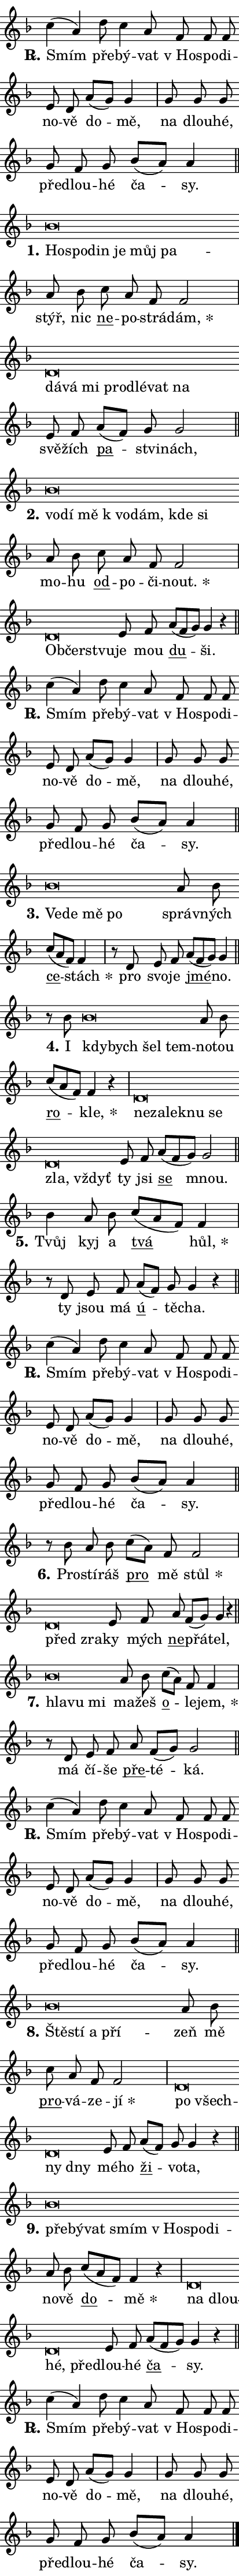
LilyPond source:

\version "2.22.1"
\header { tagline = "" }
\paper {
  indent = 0\cm
  top-margin = 0\cm
  right-margin = 0\cm
  bottom-margin = 0\cm
  left-margin = 0\cm
  paper-width = 7\cm
  page-breaking = #ly:one-page-breaking
  system-system-spacing.basic-distance = #11
  score-system-spacing.basic-distance = #11
  ragged-last = ##f
}


%% Author: Thomas Morley
%% https://lists.gnu.org/archive/html/lilypond-user/2020-05/msg00002.html
#(define (line-position grob)
"Returns position of @var[grob} in current system:
   @code{'start}, if at first time-step
   @code{'end}, if at last time-step
   @code{'middle} otherwise
"
  (let* ((col (ly:item-get-column grob))
         (ln (ly:grob-object col 'left-neighbor))
         (rn (ly:grob-object col 'right-neighbor))
         (col-to-check-left (if (ly:grob? ln) ln col))
         (col-to-check-right (if (ly:grob? rn) rn col))
         (break-dir-left
           (and
             (ly:grob-property col-to-check-left 'non-musical #f)
             (ly:item-break-dir col-to-check-left)))
         (break-dir-right
           (and
             (ly:grob-property col-to-check-right 'non-musical #f)
             (ly:item-break-dir col-to-check-right))))
        (cond ((eqv? 1 break-dir-left) 'start)
              ((eqv? -1 break-dir-right) 'end)
              (else 'middle))))

#(define (tranparent-at-line-position vctor)
  (lambda (grob)
  "Relying on @code{line-position} select the relevant enry from @var{vctor}.
Used to determine transparency,"
    (case (line-position grob)
      ((end) (not (vector-ref vctor 0)))
      ((middle) (not (vector-ref vctor 1)))
      ((start) (not (vector-ref vctor 2))))))

noteHeadBreakVisibility =
#(define-music-function (break-visibility)(vector?)
"Makes @code{NoteHead}s transparent relying on @var{break-visibility}"
#{
  \override NoteHead.transparent =
    #(tranparent-at-line-position break-visibility)
#})

#(define delete-ledgers-for-transparent-note-heads
  (lambda (grob)
    "Reads whether a @code{NoteHead} is transparent.
If so this @code{NoteHead} is removed from @code{'note-heads} from
@var{grob}, which is supposed to be @code{LedgerLineSpanner}.
As a result ledgers are not printed for this @code{NoteHead}"
    (let* ((nhds-array (ly:grob-object grob 'note-heads))
           (nhds-list
             (if (ly:grob-array? nhds-array)
                 (ly:grob-array->list nhds-array)
                 '()))
           ;; Relies on the transparent-property being done before
           ;; Staff.LedgerLineSpanner.after-line-breaking is executed.
           ;; This is fragile ...
           (to-keep
             (remove
               (lambda (nhd)
                 (ly:grob-property nhd 'transparent #f))
               nhds-list)))
      ;; TODO find a better method to iterate over grob-arrays, similiar
      ;; to filter/remove etc for lists
      ;; For now rebuilt from scratch
      (set! (ly:grob-object grob 'note-heads)  '())
      (for-each
        (lambda (nhd)
          (ly:pointer-group-interface::add-grob grob 'note-heads nhd))
        to-keep))))

hideNotes = {
  \noteHeadBreakVisibility #begin-of-line-visible
}
unHideNotes = {
  \noteHeadBreakVisibility #all-visible
}

% work-around for resetting accidentals
% https://lilypond.org/doc/v2.23/Documentation/notation/displaying-rhythms#unmetered-music
cadenzaMeasure = {
  \cadenzaOff
  \partial 1024 s1024
  \cadenzaOn
}

#(define-markup-command (accent layout props text) (markup?)
  "Underline accented syllable"
  (interpret-markup layout props
    #{\markup \override #'(offset . 4.3) \underline { #text }#}))

responsum = \markup \concat {
  "R" \hspace #-1.05 \path #0.1 #'((moveto 0 0.07) (lineto 0.9 0.8)) \hspace #0.05 "."
}

\layout {
    \context {
        \Staff
        \remove "Time_signature_engraver"
        \override LedgerLineSpanner.after-line-breaking = #delete-ledgers-for-transparent-note-heads
    }
    \context {
        \Voice {
            \override NoteHead.output-attributes = #'((class . "notehead"))
            \override Hairpin.height = #0.55
        }
    }
    \context {
        \Lyrics {
            \override StanzaNumber.output-attributes = #'((class . "stanzanumber"))
            \override LyricSpace.minimum-distance = #0.9
            \override LyricText.font-name = #"TeX Gyre Schola"
            \override LyricText.font-size = 1
            \override StanzaNumber.font-name = #"TeX Gyre Schola Bold"
            \override StanzaNumber.font-size = 1
        }
    }
}

% magnetic-lyrics.ily
%
%   written by
%     Jean Abou Samra <jean@abou-samra.fr>
%     Werner Lemberg <wl@gnu.org>
%
%   adapted by
%     Jiri Hon <jiri.hon@gmail.com>
%
% Version 2022-Apr-15

% https://www.mail-archive.com/lilypond-user@gnu.org/msg149350.html

#(define (Left_hyphen_pointer_engraver context)
   "Collect syllable-hyphen-syllable occurrences in lyrics and store
them in properties.  This engraver only looks to the left.  For
example, if the lyrics input is @code{foo -- bar}, it does the
following.

@itemize @bullet
@item
Set the @code{text} property of the @code{LyricHyphen} grob between
@q{foo} and @q{bar} to @code{foo}.

@item
Set the @code{left-hyphen} property of the @code{LyricText} grob with
text @q{foo} to the @code{LyricHyphen} grob between @q{foo} and
@q{bar}.
@end itemize

Use this auxiliary engraver in combination with the
@code{lyric-@/text::@/apply-@/magnetic-@/offset!} hook."
   (let ((hyphen #f)
         (text #f))
     (make-engraver
      (acknowledgers
       ((lyric-syllable-interface engraver grob source-engraver)
        (set! text grob)))
      (end-acknowledgers
       ((lyric-hyphen-interface engraver grob source-engraver)
        ;(when (not (grob::has-interface grob 'lyric-space-interface))
          (set! hyphen grob)));)
      ((stop-translation-timestep engraver)
       (when (and text hyphen)
         (ly:grob-set-object! text 'left-hyphen hyphen))
       (set! text #f)
       (set! hyphen #f)))))

#(define (lyric-text::apply-magnetic-offset! grob)
   "If the space between two syllables is less than the value in
property @code{LyricText@/.details@/.squash-threshold}, move the right
syllable to the left so that it gets concatenated with the left
syllable.

Use this function as a hook for
@code{LyricText@/.after-@/line-@/breaking} if the
@code{Left_@/hyphen_@/pointer_@/engraver} is active."
   (let ((hyphen (ly:grob-object grob 'left-hyphen #f)))
     (when hyphen
       (let ((left-text (ly:spanner-bound hyphen LEFT)))
         (when (grob::has-interface left-text 'lyric-syllable-interface)
           (let* ((common (ly:grob-common-refpoint grob left-text X))
                  (this-x-ext (ly:grob-extent grob common X))
                  (left-x-ext
                   (begin
                     ;; Trigger magnetism for left-text.
                     (ly:grob-property left-text 'after-line-breaking)
                     (ly:grob-extent left-text common X)))
                  ;; `delta` is the gap width between two syllables.
                  (delta (- (interval-start this-x-ext)
                            (interval-end left-x-ext)))
                  (details (ly:grob-property grob 'details))
                  (threshold (assoc-get 'squash-threshold details 0.2)))
             (when (< delta threshold)
               (let* (;; We have to manipulate the input text so that
                      ;; ligatures crossing syllable boundaries are not
                      ;; disabled.  For languages based on the Latin
                      ;; script this is essentially a beautification.
                      ;; However, for non-Western scripts it can be a
                      ;; necessity.
                      (lt (ly:grob-property left-text 'text))
                      (rt (ly:grob-property grob 'text))
                      (is-space (grob::has-interface hyphen 'lyric-space-interface))
                      (space (if is-space " " ""))
                      (space-markup (grob-interpret-markup grob " "))
                      (space-size (interval-length (ly:stencil-extent space-markup X)))
                      (extra-delta (if is-space space-size 0))
                      ;; Append new syllable.
                      (ltrt-space (if (and (string? lt) (string? rt))
                                (string-append lt space rt)
                                (make-concat-markup (list lt space rt))))
                      ;; Right-align `ltrt` to the right side.
                      (ltrt-space-markup (grob-interpret-markup
                               grob
                               (make-translate-markup
                                (cons (interval-length this-x-ext) 0)
                                (make-right-align-markup ltrt-space)))))
                 (begin
                   ;; Don't print `left-text`.
                   (ly:grob-set-property! left-text 'stencil #f)
                   ;; Set text and stencil (which holds all collected
                   ;; syllables so far) and shift it to the left.
                   (ly:grob-set-property! grob 'text ltrt-space)
                   (ly:grob-set-property! grob 'stencil ltrt-space-markup)
                   (ly:grob-translate-axis! grob (- (- delta extra-delta)) X))))))))))


#(define (lyric-hyphen::displace-bounds-first grob)
   ;; Make very sure this callback isn't triggered too early.
   (let ((left (ly:spanner-bound grob LEFT))
         (right (ly:spanner-bound grob RIGHT)))
     (ly:grob-property left 'after-line-breaking)
     (ly:grob-property right 'after-line-breaking)
     (ly:lyric-hyphen::print grob)))

squashThreshold = #0.4

\layout {
  \context {
    \Lyrics
    \consists #Left_hyphen_pointer_engraver
    \override LyricText.after-line-breaking =
      #lyric-text::apply-magnetic-offset!
    \override LyricHyphen.stencil = #lyric-hyphen::displace-bounds-first
    \override LyricText.details.squash-threshold = \squashThreshold
    \override LyricHyphen.minimum-distance = 0
    \override LyricHyphen.minimum-length = \squashThreshold
  }
}

squash = \override LyricText.details.squash-threshold = 9999
unSquash = \override LyricText.details.squash-threshold = \squashThreshold

left = \override LyricText.self-alignment-X = #LEFT
unLeft = \revert LyricText.self-alignment-X

starOffset = #(lambda (grob) 
                (let ((x_offset (ly:self-alignment-interface::aligned-on-x-parent grob)))
                  (if (= x_offset 0) 0 (+ x_offset 1.2))))

star = #(define-music-function (syllable)(string?)
"Append star separator at the end of a syllable"
#{
  \once \override LyricText.X-offset = #starOffset
  \lyricmode { \markup {
    #syllable
    \override #'((font-name . "TeX Gyre Schola Bold")) \hspace #0.2 \lower #0.65 \larger "*"
  } }
#})

starAccent = #(define-music-function (syllable)(string?)
"Append star separator at the end of a syllable and make accent"
#{
  \once \override LyricText.X-offset = #starOffset
  \lyricmode { \markup {
    \accent #syllable
    \override #'((font-name . "TeX Gyre Schola Bold")) \hspace #0.2 \lower #0.65 \larger "*"
  } }
#})

breath = #(define-music-function (syllable)(string?)
"Append breathing indicator at the end of a syllable"
#{
  \lyricmode { \markup { #syllable "+" } }
#})

optionalBreath = #(define-music-function (syllable)(string?)
"Append optional breathing indicator at the end of a syllable"
#{
  \lyricmode { \markup { #syllable "(+)" } }
#})


\score {
    <<
        \new Voice = "melody" { \cadenzaOn \key f \major \relative { c''4( a) d8 c4 a8 \bar "" f f f \bar "" e d \bar "" a'[( g)] g4 \cadenzaMeasure \bar "|" g8 g g \bar "" g f g \bar "" bes[( a)] a4 \cadenzaMeasure \bar "||" \break }
\relative { bes'\breve*1/16 \hideNotes \breve*1/16 \bar "" \breve*1/16 \bar "" \breve*1/16 \bar "" \breve*1/16 \breve*1/16 \bar "" \unHideNotes a8 bes \bar "" c a f f2 \cadenzaMeasure \bar "|" d\breve*1/16 \hideNotes \breve*1/16 \bar "" \breve*1/16 \bar "" \breve*1/16 \bar "" \breve*1/16 \bar "" \breve*1/16 \breve*1/16 \bar "" \unHideNotes e8 f \bar "" a[( f)] g g2 \cadenzaMeasure \bar "||" \break }
\relative { bes'\breve*1/16 \hideNotes \breve*1/16 \bar "" \breve*1/16 \bar "" \breve*1/16 \bar "" \breve*1/16 \bar "" \breve*1/16 \breve*1/16 \bar "" \unHideNotes a8 bes \bar "" c a f f2 \cadenzaMeasure \bar "|" d\breve*1/16 \hideNotes \breve*1/16 \breve*1/16 \bar "" \unHideNotes e8 f \bar "" a[( f g)] g4 r \cadenzaMeasure \bar "||" \break }
\relative { c''4( a) d8 c4 a8 \bar "" f f f \bar "" e d \bar "" a'[( g)] g4 \cadenzaMeasure \bar "|" g8 g g \bar "" g f g \bar "" bes[( a)] a4 \cadenzaMeasure \bar "||" \break }
\relative { bes'\breve*1/16 \hideNotes \breve*1/16 \bar "" \breve*1/16 \breve*1/16 \bar "" \unHideNotes a8 bes \bar "" c[( a f)] f4 \cadenzaMeasure \bar "|" r8 d8 e8 f \bar "" a[( f g)] g4 \cadenzaMeasure \bar "||" \break }
\relative { r8 bes' bes\breve*1/16 \hideNotes \breve*1/16 \bar "" \breve*1/16 \breve*1/16 \bar "" \unHideNotes a8 bes \bar "" c[( a f)] f4 r \cadenzaMeasure \bar "|" d\breve*1/16 \hideNotes \breve*1/16 \bar "" \breve*1/16 \bar "" \breve*1/16 \bar "" \breve*1/16 \bar "" \breve*1/16 \breve*1/16 \bar "" \unHideNotes e8 f \bar "" a[( f g)] g2 \cadenzaMeasure \bar "||" \break }
\relative { bes'4 a8 bes \bar "" c[( a f)] f4 \cadenzaMeasure \bar "|" r8 d e8 f \bar "" a[( f)] g g4 r \cadenzaMeasure \bar "||" \break }
\relative { c''4( a) d8 c4 a8 \bar "" f f f \bar "" e d \bar "" a'[( g)] g4 \cadenzaMeasure \bar "|" g8 g g \bar "" g f g \bar "" bes[( a)] a4 \cadenzaMeasure \bar "||" \break }
\relative { r8 bes' a8 bes \bar "" c[( a)] f f2 \cadenzaMeasure \bar "|" d\breve*1/16 \hideNotes \breve*1/16 \bar "" \unHideNotes e8 f \bar "" a f[( g)] g4 r \cadenzaMeasure \bar "||" \break }
\relative { bes'\breve*1/16 \hideNotes \breve*1/16 \breve*1/16 \bar "" \unHideNotes a8 bes \bar "" c[( a)] f f4 \cadenzaMeasure \bar "|" r8 d e8 f \bar "" a f[( g)] g2 \cadenzaMeasure \bar "||" \break }
\relative { c''4( a) d8 c4 a8 \bar "" f f f \bar "" e d \bar "" a'[( g)] g4 \cadenzaMeasure \bar "|" g8 g g \bar "" g f g \bar "" bes[( a)] a4 \cadenzaMeasure \bar "||" \break }
\relative { bes'\breve*1/16 \hideNotes \breve*1/16 \bar "" \breve*1/16 \breve*1/16 \bar "" \unHideNotes a8 bes \bar "" c a f f2 \cadenzaMeasure \bar "|" d\breve*1/16 \hideNotes \breve*1/16 \bar "" \breve*1/16 \breve*1/16 \bar "" \unHideNotes e8 f \bar "" a[( f)] g g4 r \cadenzaMeasure \bar "||" \break }
\relative { bes'\breve*1/16 \hideNotes \breve*1/16 \bar "" \breve*1/16 \bar "" \breve*1/16 \bar "" \breve*1/16 \bar "" \breve*1/16 \breve*1/16 \bar "" \unHideNotes a8 bes \bar "" c[( a f)] f4 r \cadenzaMeasure \bar "|" d\breve*1/16 \hideNotes \breve*1/16 \bar "" \breve*1/16 \breve*1/16 \bar "" \unHideNotes e8 f \bar "" a[( f g)] g4 r \cadenzaMeasure \bar "||" \break }
\relative { c''4( a) d8 c4 a8 \bar "" f f f \bar "" e d \bar "" a'[( g)] g4 \cadenzaMeasure \bar "|" g8 g g \bar "" g f g \bar "" bes[( a)] a4 \cadenzaMeasure \bar "||" \break } \bar "|." }
        \new Lyrics \lyricsto "melody" { \lyricmode { \set stanza = \responsum
Smím pře -- bý -- vat "v Ho" -- spo -- di -- no -- vě do -- mě, na dlou -- hé, pře -- dlou -- hé ča -- sy.
\set stanza = "1."
\left Ho -- \squash spo -- din je můj pa -- \unLeft \unSquash stýř, nic \markup \accent ne -- po -- strá -- \star dám, \left dá -- \squash vá mi pro -- dlé -- vat na \unLeft \unSquash svě -- žích \markup \accent pa -- stvi -- nách,
\set stanza = "2."
\left vo -- \squash dí mě "k vo" -- dám, kde si \unLeft \unSquash mo -- hu \markup \accent od -- po -- či -- \star nout. \left Ob -- \squash čer -- stvu -- \unLeft \unSquash je mou \markup \accent du -- ši.
\set stanza = \responsum
Smím pře -- bý -- vat "v Ho" -- spo -- di -- no -- vě do -- mě, na dlou -- hé, pře -- dlou -- hé ča -- sy.
\set stanza = "3."
\left Ve -- \squash de mě po \unLeft \unSquash správ -- ných \markup \accent ce -- \star stách pro svo -- je \markup \accent jmé -- no.
\set stanza = "4."
I \left kdy -- \squash bych šel tem -- \unLeft \unSquash no -- tou \markup \accent ro -- \star kle, \left ne -- \squash za -- lek -- nu se zla, vždyť \unLeft \unSquash ty jsi \markup \accent se mnou.
\set stanza = "5."
Tvůj kyj a \markup \accent tvá \star hůl, ty jsou má \markup \accent ú -- tě -- cha.
\set stanza = \responsum
Smím pře -- bý -- vat "v Ho" -- spo -- di -- no -- vě do -- mě, na dlou -- hé, pře -- dlou -- hé ča -- sy.
\set stanza = "6."
Pro -- stí -- ráš \markup \accent pro mě \star stůl \left před \squash zra -- \unLeft \unSquash ky mých \markup \accent ne -- přá -- tel,
\set stanza = "7."
\left hla -- \squash vu mi \unLeft \unSquash ma -- žeš \markup \accent o -- le -- \star jem, má čí -- še \markup \accent pře -- té -- ká.
\set stanza = \responsum
Smím pře -- bý -- vat "v Ho" -- spo -- di -- no -- vě do -- mě, na dlou -- hé, pře -- dlou -- hé ča -- sy.
\set stanza = "8."
\left Ště -- \squash stí a pří -- \unLeft \unSquash zeň mě \markup \accent pro -- vá -- ze -- \star jí \left po \squash všech -- ny dny \unLeft \unSquash mé -- ho \markup \accent ži -- vo -- ta,
\set stanza = "9."
\left pře -- \squash bý -- vat smím "v Ho" -- spo -- di -- \unLeft \unSquash no -- vě \markup \accent do -- \star mě \left na \squash dlou -- hé, pře -- \unLeft \unSquash dlou -- hé \markup \accent ča -- sy.
\set stanza = \responsum
Smím pře -- bý -- vat "v Ho" -- spo -- di -- no -- vě do -- mě, na dlou -- hé, pře -- dlou -- hé ča -- sy. } }
    >>
    \layout {}
}
